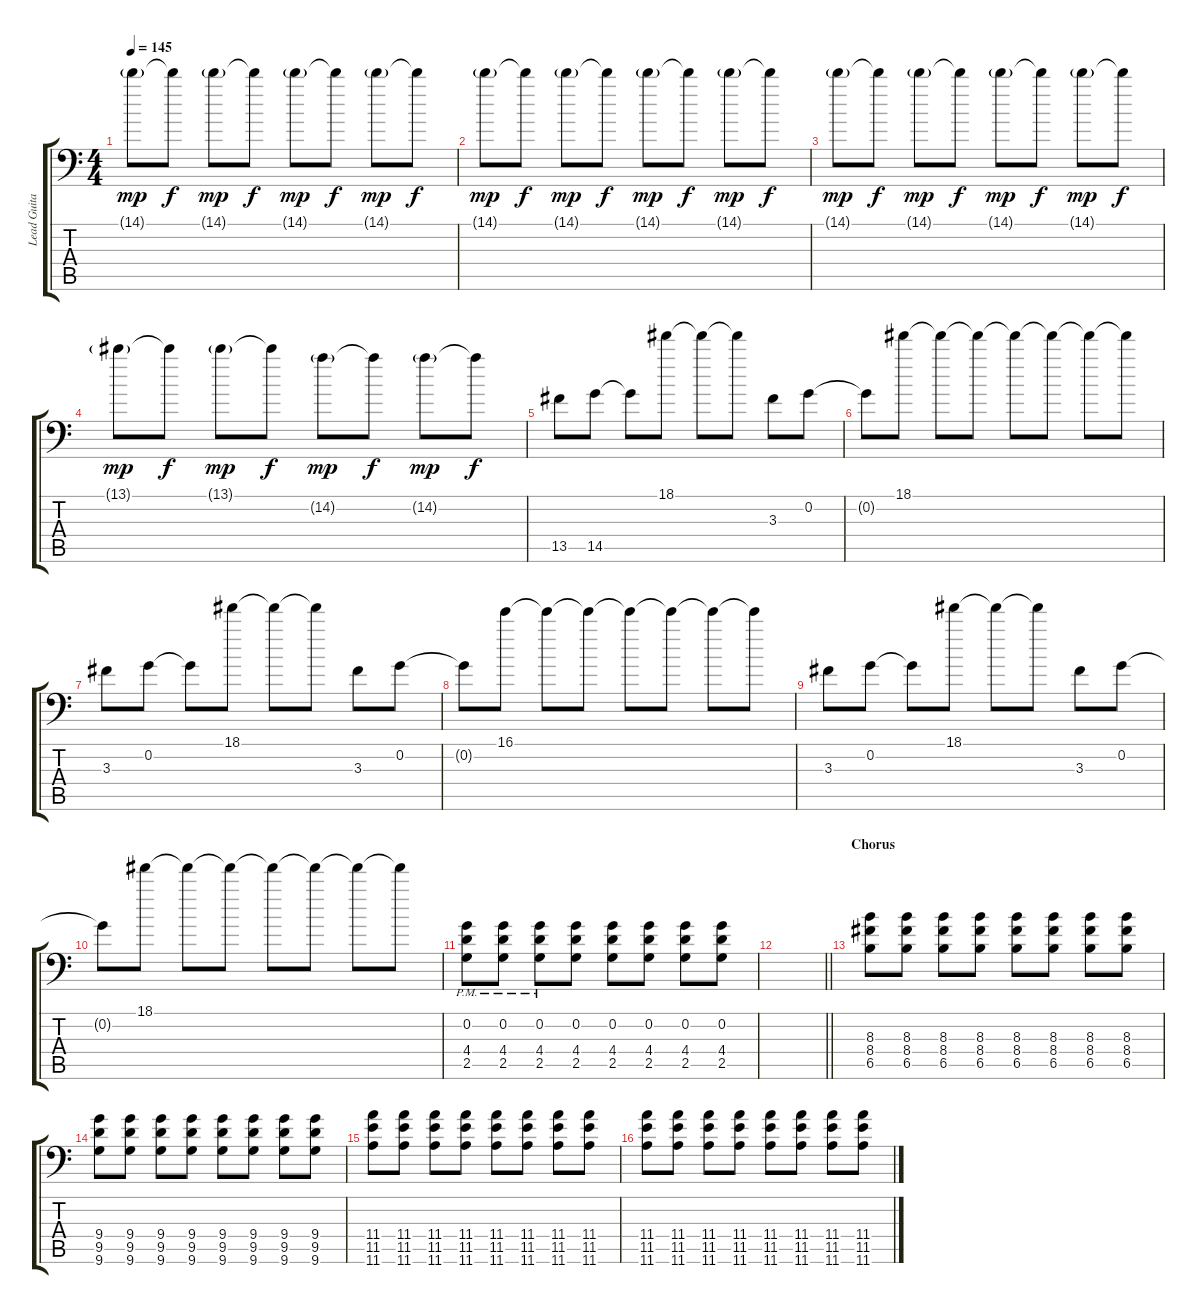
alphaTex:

\track ("Lead Guitar" "Lead Guita") {instrument distortionguitar}
\staff {score tabs}
\tuning (C4 G3 Eb3 Bb2 F2 Bb1) {hide}
\ts (4 4)
\tempo 145
\clef f4
\ks c
14.1{g}.8{dy mp} 14.1{t}.8{dy f} 14.1{g}.8{dy mp} 14.1{t}.8{dy f} 14.1{g}.8{dy mp} 14.1{t}.8{dy f} 14.1{g}.8{dy mp} 14.1{t}.8{dy f} |
14.1{g}.8{dy mp} 14.1{t}.8{dy f} 14.1{g}.8{dy mp} 14.1{t}.8{dy f} 14.1{g}.8{dy mp} 14.1{t}.8{dy f} 14.1{g}.8{dy mp} 14.1{t}.8{dy f} |
14.1{g}.8{dy mp} 14.1{t}.8{dy f} 14.1{g}.8{dy mp} 14.1{t}.8{dy f} 14.1{g}.8{dy mp} 14.1{t}.8{dy f} 14.1{g}.8{dy mp} 14.1{t}.8{dy f} |
13.1{g}.8{dy mp} 13.1{t}.8{dy f} 13.1{g}.8{dy mp} 13.1{t}.8{dy f} 14.2{g}.8{dy mp} 14.2{t}.8{dy f} 14.2{g}.8{dy mp} 14.2{t}.8{dy f} |
13.5.8{instrument distortionguitar} 14.5.8 14.5{t}.8 18.1.8 18.1{t}.8 18.1{t}.8 3.3.8 0.2.8 |
0.2{t}.8 18.1.8 18.1{t}.8 18.1{t}.8 18.1{t}.8 18.1{t}.8 18.1{t}.8 18.1{t}.8 |
3.3.8 0.2.8 0.2{t}.8 18.1.8 18.1{t}.8 18.1{t}.8 3.3.8 0.2.8 |
0.2{t}.8 16.1.8 16.1{t}.8 16.1{t}.8 16.1{t}.8 16.1{t}.8 16.1{t}.8 16.1{t}.8 |
3.3.8 0.2.8 0.2{t}.8 18.1.8 18.1{t}.8 18.1{t}.8 3.3.8 0.2.8 |
0.2{t}.8 18.1.8 18.1{t}.8 18.1{t}.8 18.1{t}.8 18.1{t}.8 18.1{t}.8 18.1{t}.8 |
(0.2{pm} 4.4{pm} 2.5{pm}).8 (0.2{pm} 4.4{pm} 2.5{pm}).8 (0.2{pm} 4.4{pm} 2.5{pm}).8 (0.2 4.4 2.5).8 (0.2 4.4 2.5).8 (0.2 4.4 2.5).8 (0.2 4.4 2.5).8 (0.2 4.4 2.5).8 |
\barLineRight lightlight
|
\section ("" "Chorus")
(8.3 8.4 6.5).8 (8.3 8.4 6.5).8 (8.3 8.4 6.5).8 (8.3 8.4 6.5).8 (8.3 8.4 6.5).8 (8.3 8.4 6.5).8 (8.3 8.4 6.5).8 (8.3 8.4 6.5).8 |
(9.4 9.5 9.6).8 (9.4 9.5 9.6).8 (9.4 9.5 9.6).8 (9.4 9.5 9.6).8 (9.4 9.5 9.6).8 (9.4 9.5 9.6).8 (9.4 9.5 9.6).8 (9.4 9.5 9.6).8 |
(11.4 11.5 11.6).8 (11.4 11.5 11.6).8 (11.4 11.5 11.6).8 (11.4 11.5 11.6).8 (11.4 11.5 11.6).8 (11.4 11.5 11.6).8 (11.4 11.5 11.6).8 (11.4 11.5 11.6).8 |
(11.4 11.5 11.6).8 (11.4 11.5 11.6).8 (11.4 11.5 11.6).8 (11.4 11.5 11.6).8 (11.4 11.5 11.6).8 (11.4 11.5 11.6).8 (11.4 11.5 11.6).8 (11.4 11.5 11.6).8
